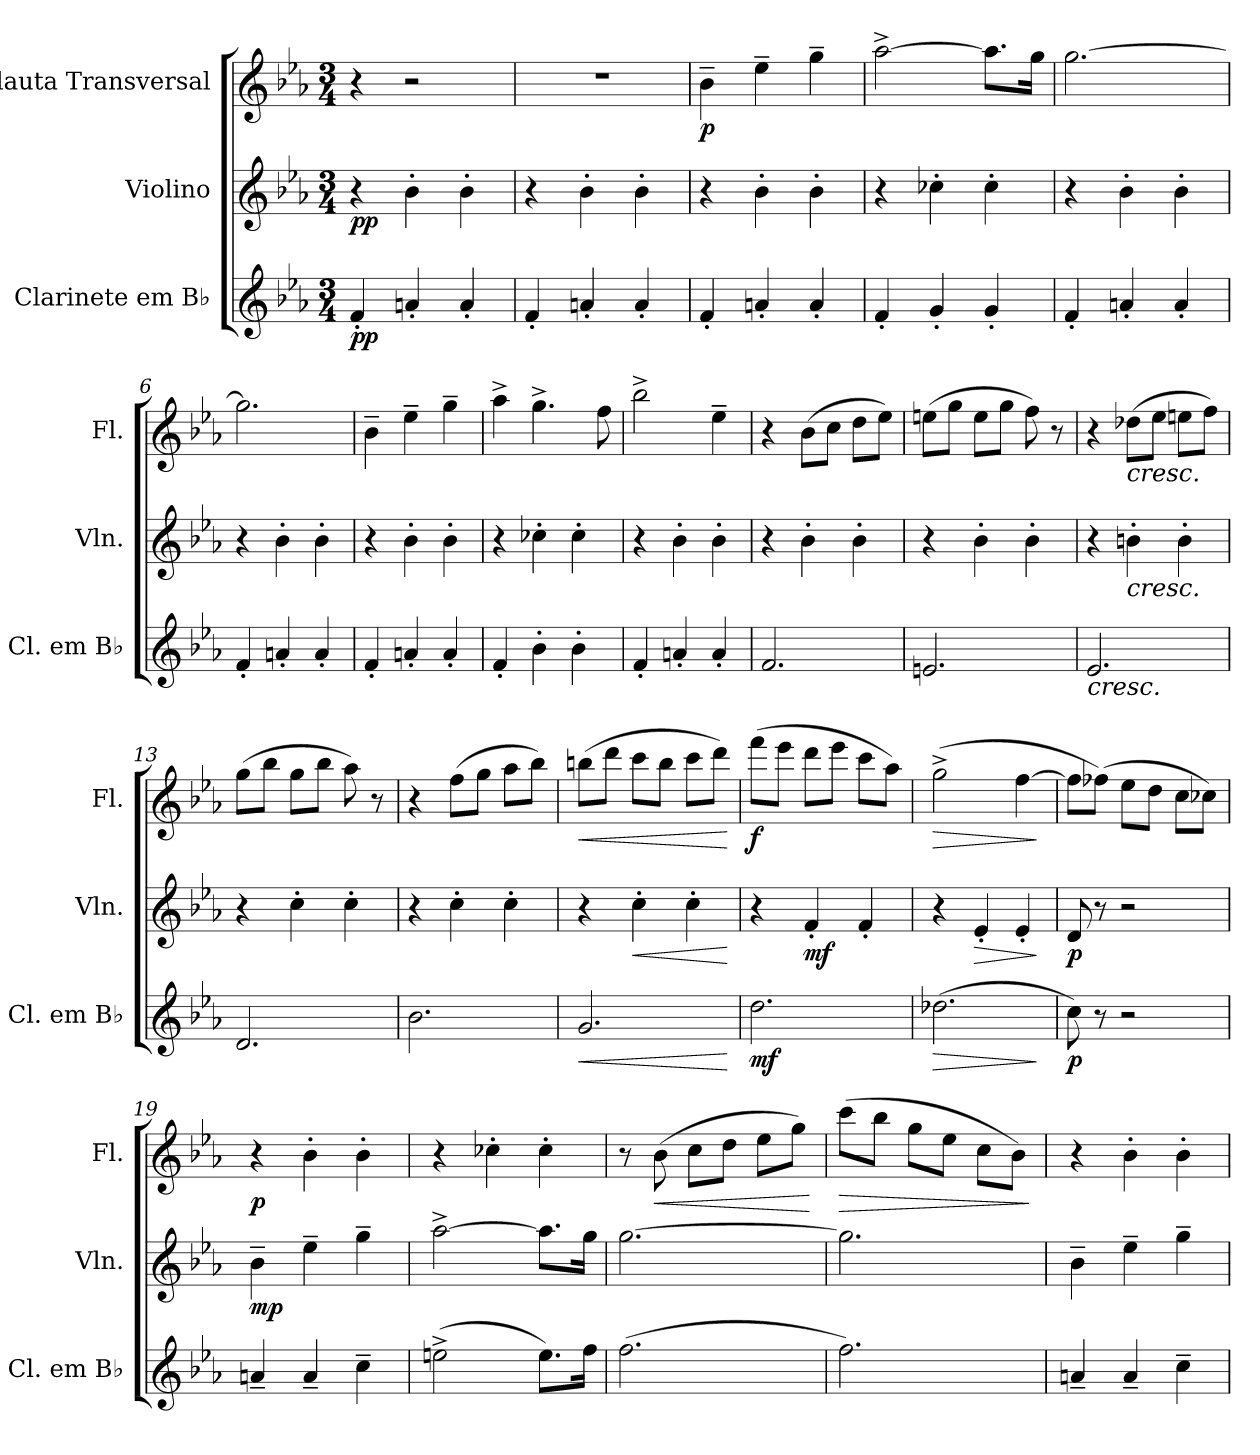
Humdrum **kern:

**kern	**dynam	**kern	**dynam	**kern	**dynam
*part3	*part3	*part2	*part2	*part1	*part1
*staff3	*staff3	*staff2	*staff2	*staff1	*staff1
*I"Clarinete em B♭	*	*I"Violino	*	*I"Flauta Transversal	*
*I'Cl. em B♭	*	*I'Vln.	*	*I'Fl.	*
*clefG2	*	*clefG2	*	*clefG2	*
*ITrd1c2	*	*	*	*	*
*k[b-e-a-d-g-]	*	*k[b-e-a-]	*	*k[b-e-a-]	*
*M3/4	*	*M3/4	*	*M3/4	*
*MM160	*	*MM160	*	*MM160	*
=1	=1	=1	=1	=1	=1
!	!LO:DY:b	!	!LO:DY:b	!	!
4e-'/	pp	4r	pp	4r	.
4gn'/	.	4b-'\	.	2r	.
4g'/	.	4b-'\	.	.	.
=2	=2	=2	=2	=2	=2
4e-'/	.	4r	.	2.r	.
4gn'/	.	4b-'\	.	.	.
4g'/	.	4b-'\	.	.	.
=3	=3	=3	=3	=3	=3
!	!	!	!	!	!LO:DY:b
4e-'/	.	4r	.	4b-~\	p
4gn'/	.	4b-'\	.	4ee-~\	.
4g'/	.	4b-'\	.	4gg~\	.
=4	=4	=4	=4	=4	=4
4e-'/	.	4r	.	[2aa-^\	.
4f'/	.	4cc-X'\	.	.	.
4f'/	.	4cc-'\	.	8.aa-\L]	.
.	.	.	.	16gg\Jk	.
=5	=5	=5	=5	=5	=5
4e-'/	.	4r	.	[2.gg\	.
4gn'/	.	4b-'\	.	.	.
4g'/	.	4b-'\	.	.	.
=6	=6	=6	=6	=6	=6
4e-'/	.	4r	.	2.gg\]	.
4gn'/	.	4b-'\	.	.	.
4g'/	.	4b-'\	.	.	.
=7	=7	=7	=7	=7	=7
4e-'/	.	4r	.	4b-~\	.
4gn'/	.	4b-'\	.	4ee-~\	.
4g'/	.	4b-'\	.	4gg~\	.
=8	=8	=8	=8	=8	=8
4e-'/	.	4r	.	4aa-^\	.
4a-'\	.	4cc-X'\	.	4.gg^\	.
4a-'\	.	4cc-'\	.	.	.
.	.	.	.	8ff\	.
!!LO:LB:g=z
=9	=9	=9	=9	=9	=9
4e-'/	.	4r	.	2bb-^\	.
4gn'/	.	4b-'\	.	.	.
4g'/	.	4b-'\	.	4ee-~\	.
=10	=10	=10	=10	=10	=10
2.e-/	.	4r	.	4r	.
.	.	4b-'\	.	(>8b-\L	.
.	.	.	.	8cc\J	.
.	.	4b-'\	.	8dd\L	.
.	.	.	.	8ee-\J)	.
=11	=11	=11	=11	=11	=11
2.dn/	.	4r	.	(>8een\L	.
.	.	.	.	8gg\J	.
.	.	4b-'\	.	8ee\L	.
.	.	.	.	8gg\J	.
.	.	4b-'\	.	8ff\)	.
.	.	.	.	8r	.
=12	=12	=12	=12	=12	=12
!LO:TX:b:i:t=cresc.	!	!	!	!	!
2.d-/	.	4r	.	4r	.
!	!	!	!	!LO:TX:b:i:t=cresc.	!
!	!	!LO:TX:b:i:t=cresc.	!	!	!
.	.	4bn'\	.	(>8dd-X\L	.
.	.	.	.	8ee-\J	.
.	.	4b'\	.	8een\L	.
.	.	.	.	8ff\J)	.
=13	=13	=13	=13	=13	=13
2.c/	.	4r	.	(>8gg\L	.
.	.	.	.	8bb-\J	.
.	.	4cc'\	.	8gg\L	.
.	.	.	.	8bb-\J	.
.	.	4cc'\	.	8aa-\)	.
.	.	.	.	8r	.
=14	=14	=14	=14	=14	=14
2.a-\	.	4r	.	4r	.
.	.	4cc'\	.	(>8ff\L	.
.	.	.	.	8gg\J	.
.	.	4cc'\	.	8aa-\L	.
.	.	.	.	8bb-\J)	.
!!LO:LB:g=z
=15	=15	=15	=15	=15	=15
!	!LO:HP:b	!	!	!	!LO:HP:b
2.f/	<	4r	.	(>8bbn\L	<
.	.	.	.	8ddd\J	.
!	!	!	!LO:HP:b	!	!
.	.	4cc'\	<	8ccc\L	.
.	.	.	.	8bb\J	.
.	.	4cc'\	.	8ccc\L	.
.	.	.	.	8ddd\J)	.
.	[	.	[	.	[
=16	=16	=16	=16	=16	=16
!	!LO:DY:b	!	!	!	!LO:DY:b
2.cc\	mf	4r	.	(>8fff\L	f
.	.	.	.	8eee-\J	.
!	!	!	!LO:DY:b	!	!
.	.	4f'/	mf	8ddd\L	.
.	.	.	.	8eee-\J	.
.	.	4f'/	.	8ccc\L	.
.	.	.	.	8aa-\J)	.
=17	=17	=17	=17	=17	=17
!	!LO:HP:b	!	!	!	!LO:HP:b
(>2.cc-X\	>	4r	.	(>2gg^\	>
!	!	!	!LO:HP:b	!	!
.	.	4e-'/	>	.	.
.	.	4e-'/	.	[4ff\	.
.	]	.	]	.	]
=18	=18	=18	=18	=18	=18
!	!LO:DY:b	!	!LO:DY:b	!	!
8b-\)	p	8d/	p	8ff\L]	.
8r	.	8r	.	(>8ff-X\J)	.
2r	.	2r	.	8ee-\L	.
.	.	.	.	8dd\J	.
.	.	.	.	8cc\L	.
.	.	.	.	8cc-X\J)	.
=19	=19	=19	=19	=19	=19
!	!	!	!LO:DY:b	!	!LO:DY:b
4gn~/	.	4b-~\	mp	4r	p
4g~/	.	4ee-~\	.	4b-'\	.
4b-~\	.	4gg~\	.	4b-'\	.
=20	=20	=20	=20	=20	=20
(>2ddn^\	.	[2aa-^\	.	4r	.
.	.	.	.	4cc-X'\	.
8.dd\L)	.	8.aa-\L]	.	4cc-'\	.
16ee-\Jk	.	16gg\Jk	.	.	.
!!LO:LB:g=z
=21	=21	=21	=21	=21	=21
(>2.ee-\	.	[2.gg\	.	8r	.
!	!	!	!	!	!LO:HP:b
.	.	.	.	(>8b-\	<
.	.	.	.	8cc\L	.
.	.	.	.	8dd\J	.
.	.	.	.	8ee-\L	.
.	.	.	.	8gg\J)	.
.	.	.	.	.	[
=22	=22	=22	=22	=22	=22
!	!	!	!	!	!LO:HP:b
2.ee-\)	.	2.gg\]	.	(>8ccc\L	>
.	.	.	.	8bb-\J	.
.	.	.	.	8gg\L	.
.	.	.	.	8ee-\J	.
.	.	.	.	8cc\L	.
.	.	.	.	8b-\J)	.
.	.	.	.	.	]
=23	=23	=23	=23	=23	=23
4gn~/	.	4b-~\	.	4r	.
4g~/	.	4ee-~\	.	4b-'\	.
4b-~\	.	4gg~\	.	4b-'\	.
=	=	=	=	=	=
*-	*-	*-	*-	*-	*-
